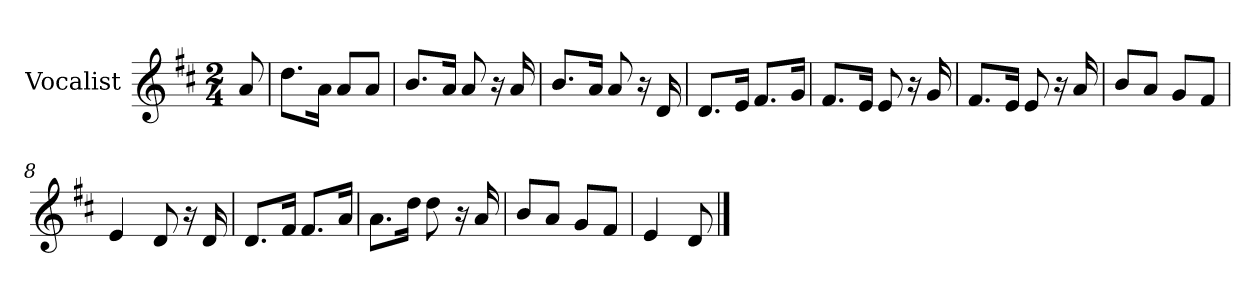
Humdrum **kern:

**kern
*part1
*staff1
*I"Vocalist
*k[f#c#]
*D:
*M2/4
=
8a
=1
8.ddL
16aJk
8aL
8aJ
=2
8.bL
16aJk
8a
16r
16a
=3
8.bL
16aJk
8a
16r
16d
=4
8.dL
16eJk
8.f#L
16gJk
=5
8.f#L
16eJk
8e
16r
16g
=6
8.f#L
16eJk
8e
16r
16a
=7
8bL
8aJ
8gL
8f#J
=8
4e
8d
16r
16d
=9
8.dL
16f#Jk
8.f#L
16aJk
=10
8.aL
16ddJk
8dd
16r
16a
=11
8bL
8aJ
8gL
8f#J
=12
4e
8d
==
*-
